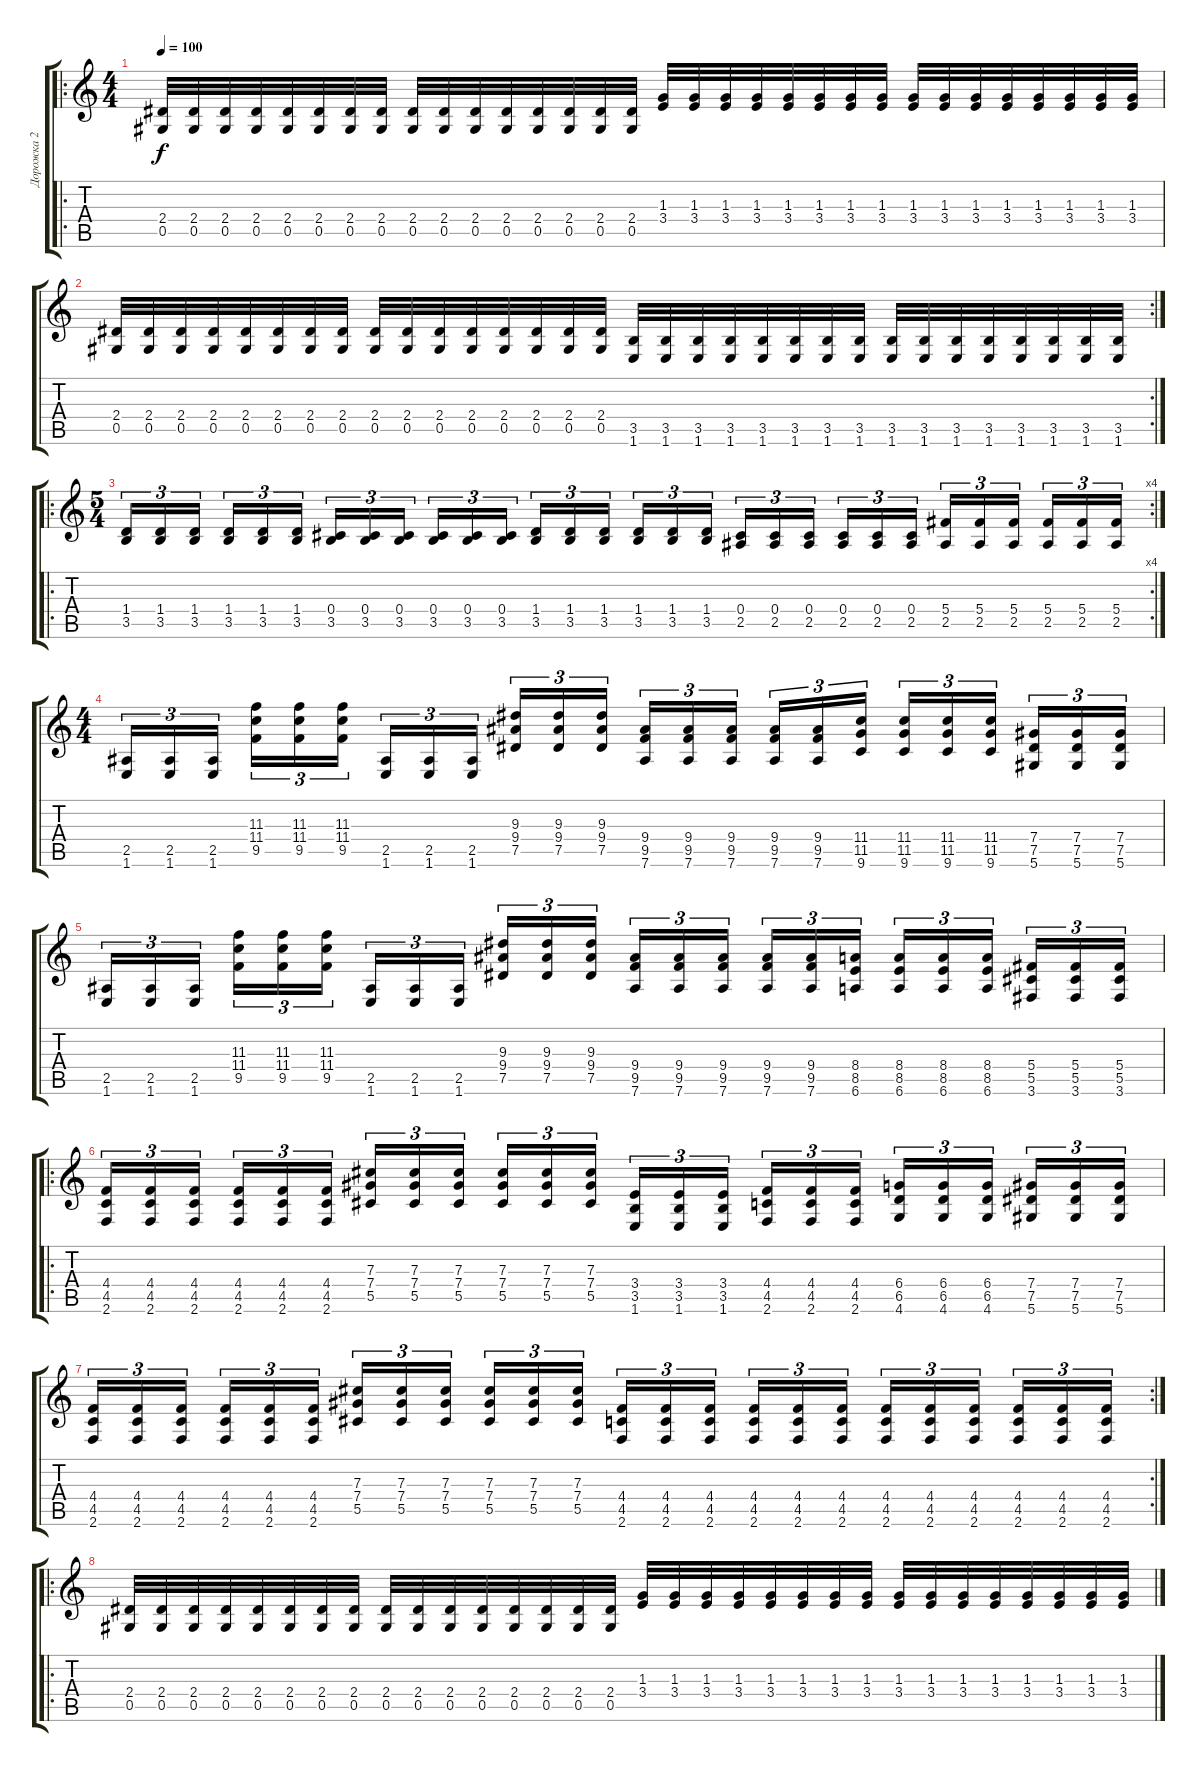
\track ("Дорожка 2" "Дорожка 2") {instrument distortionguitar}
\staff {score tabs}
\tuning (Eb4 Bb3 Gb3 Db3 Ab2 Eb2) {hide}
\ro
\ts (4 4)
\tempo 100
\clef g2
\ks c
(2.4 0.5).32{dy f instrument distortionguitar} (2.4 0.5).32 (2.4 0.5).32 (2.4 0.5).32 (2.4 0.5).32 (2.4 0.5).32 (2.4 0.5).32 (2.4 0.5).32 (2.4 0.5).32 (2.4 0.5).32 (2.4 0.5).32 (2.4 0.5).32 (2.4 0.5).32 (2.4 0.5).32 (2.4 0.5).32 (2.4 0.5).32 (1.3 3.4).32 (1.3 3.4).32 (1.3 3.4).32 (1.3 3.4).32 (1.3 3.4).32 (1.3 3.4).32 (1.3 3.4).32 (1.3 3.4).32 (1.3 3.4).32 (1.3 3.4).32 (1.3 3.4).32 (1.3 3.4).32 (1.3 3.4).32 (1.3 3.4).32 (1.3 3.4).32 (1.3 3.4).32 |
\rc 2
(2.4 0.5).32 (2.4 0.5).32 (2.4 0.5).32 (2.4 0.5).32 (2.4 0.5).32 (2.4 0.5).32 (2.4 0.5).32 (2.4 0.5).32 (2.4 0.5).32 (2.4 0.5).32 (2.4 0.5).32 (2.4 0.5).32 (2.4 0.5).32 (2.4 0.5).32 (2.4 0.5).32 (2.4 0.5).32 (3.5 1.6).32 (3.5 1.6).32 (3.5 1.6).32 (3.5 1.6).32 (3.5 1.6).32 (3.5 1.6).32 (3.5 1.6).32 (3.5 1.6).32 (3.5 1.6).32 (3.5 1.6).32 (3.5 1.6).32 (3.5 1.6).32 (3.5 1.6).32 (3.5 1.6).32 (3.5 1.6).32 (3.5 1.6).32 |
\ro
\rc 4
\ts (5 4)
(1.4 3.5).16{tu (3 2)} (1.4 3.5).16{tu (3 2)} (1.4 3.5).16{tu (3 2)} (1.4 3.5).16{tu (3 2)} (1.4 3.5).16{tu (3 2)} (1.4 3.5).16{tu (3 2)} (0.4 3.5).16{tu (3 2)} (0.4 3.5).16{tu (3 2)} (0.4 3.5).16{tu (3 2)} (0.4 3.5).16{tu (3 2)} (0.4 3.5).16{tu (3 2)} (0.4 3.5).16{tu (3 2)} (1.4 3.5).16{tu (3 2)} (1.4 3.5).16{tu (3 2)} (1.4 3.5).16{tu (3 2)} (1.4 3.5).16{tu (3 2)} (1.4 3.5).16{tu (3 2)} (1.4 3.5).16{tu (3 2)} (0.4 2.5).16{tu (3 2)} (0.4 2.5).16{tu (3 2)} (0.4 2.5).16{tu (3 2)} (0.4 2.5).16{tu (3 2)} (0.4 2.5).16{tu (3 2)} (0.4 2.5).16{tu (3 2)} (5.4 2.5).16{tu (3 2)} (5.4 2.5).16{tu (3 2)} (5.4 2.5).16{tu (3 2)} (5.4 2.5).16{tu (3 2)} (5.4 2.5).16{tu (3 2)} (5.4 2.5).16{tu (3 2)} |
\ts (4 4)
(2.5 1.6).16{tu (3 2)} (2.5 1.6).16{tu (3 2)} (2.5 1.6).16{tu (3 2)} (11.3 11.4 9.5).16{tu (3 2)} (11.3 11.4 9.5).16{tu (3 2)} (11.3 11.4 9.5).16{tu (3 2)} (2.5 1.6).16{tu (3 2)} (2.5 1.6).16{tu (3 2)} (2.5 1.6).16{tu (3 2)} (9.3 9.4 7.5).16{tu (3 2)} (9.3 9.4 7.5).16{tu (3 2)} (9.3 9.4 7.5).16{tu (3 2)} (9.4 9.5 7.6).16{tu (3 2)} (9.4 9.5 7.6).16{tu (3 2)} (9.4 9.5 7.6).16{tu (3 2)} (9.4 9.5 7.6).16{tu (3 2)} (9.4 9.5 7.6).16{tu (3 2)} (11.4 11.5 9.6).16{tu (3 2)} (11.4 11.5 9.6).16{tu (3 2)} (11.4 11.5 9.6).16{tu (3 2)} (11.4 11.5 9.6).16{tu (3 2)} (7.4 7.5 5.6).16{tu (3 2)} (7.4 7.5 5.6).16{tu (3 2)} (7.4 7.5 5.6).16{tu (3 2)} |
(2.5 1.6).16{tu (3 2)} (2.5 1.6).16{tu (3 2)} (2.5 1.6).16{tu (3 2)} (11.3 11.4 9.5).16{tu (3 2)} (11.3 11.4 9.5).16{tu (3 2)} (11.3 11.4 9.5).16{tu (3 2)} (2.5 1.6).16{tu (3 2)} (2.5 1.6).16{tu (3 2)} (2.5 1.6).16{tu (3 2)} (9.3 9.4 7.5).16{tu (3 2)} (9.3 9.4 7.5).16{tu (3 2)} (9.3 9.4 7.5).16{tu (3 2)} (9.4 9.5 7.6).16{tu (3 2)} (9.4 9.5 7.6).16{tu (3 2)} (9.4 9.5 7.6).16{tu (3 2)} (9.4 9.5 7.6).16{tu (3 2)} (9.4 9.5 7.6).16{tu (3 2)} (8.4 8.5 6.6).16{tu (3 2)} (8.4 8.5 6.6).16{tu (3 2)} (8.4 8.5 6.6).16{tu (3 2)} (8.4 8.5 6.6).16{tu (3 2)} (5.4 5.5 3.6).16{tu (3 2)} (5.4 5.5 3.6).16{tu (3 2)} (5.4 5.5 3.6).16{tu (3 2)} |
\ro
(4.4 4.5 2.6).16{tu (3 2)} (4.4 4.5 2.6).16{tu (3 2)} (4.4 4.5 2.6).16{tu (3 2)} (4.4 4.5 2.6).16{tu (3 2)} (4.4 4.5 2.6).16{tu (3 2)} (4.4 4.5 2.6).16{tu (3 2)} (7.3 7.4 5.5).16{tu (3 2)} (7.3 7.4 5.5).16{tu (3 2)} (7.3 7.4 5.5).16{tu (3 2)} (7.3 7.4 5.5).16{tu (3 2)} (7.3 7.4 5.5).16{tu (3 2)} (7.3 7.4 5.5).16{tu (3 2)} (3.4 3.5 1.6).16{tu (3 2)} (3.4 3.5 1.6).16{tu (3 2)} (3.4 3.5 1.6).16{tu (3 2)} (4.4 4.5 2.6).16{tu (3 2)} (4.4 4.5 2.6).16{tu (3 2)} (4.4 4.5 2.6).16{tu (3 2)} (6.4 6.5 4.6).16{tu (3 2)} (6.4 6.5 4.6).16{tu (3 2)} (6.4 6.5 4.6).16{tu (3 2)} (7.4 7.5 5.6).16{tu (3 2)} (7.4 7.5 5.6).16{tu (3 2)} (7.4 7.5 5.6).16{tu (3 2)} |
\rc 2
(4.4 4.5 2.6).16{tu (3 2)} (4.4 4.5 2.6).16{tu (3 2)} (4.4 4.5 2.6).16{tu (3 2)} (4.4 4.5 2.6).16{tu (3 2)} (4.4 4.5 2.6).16{tu (3 2)} (4.4 4.5 2.6).16{tu (3 2)} (7.3 7.4 5.5).16{tu (3 2)} (7.3 7.4 5.5).16{tu (3 2)} (7.3 7.4 5.5).16{tu (3 2)} (7.3 7.4 5.5).16{tu (3 2)} (7.3 7.4 5.5).16{tu (3 2)} (7.3 7.4 5.5).16{tu (3 2)} (4.4 4.5 2.6).16{tu (3 2)} (4.4 4.5 2.6).16{tu (3 2)} (4.4 4.5 2.6).16{tu (3 2)} (4.4 4.5 2.6).16{tu (3 2)} (4.4 4.5 2.6).16{tu (3 2)} (4.4 4.5 2.6).16{tu (3 2)} (4.4 4.5 2.6).16{tu (3 2)} (4.4 4.5 2.6).16{tu (3 2)} (4.4 4.5 2.6).16{tu (3 2)} (4.4 4.5 2.6).16{tu (3 2)} (4.4 4.5 2.6).16{tu (3 2)} (4.4 4.5 2.6).16{tu (3 2)} |
\ro
(2.4 0.5).32 (2.4 0.5).32 (2.4 0.5).32 (2.4 0.5).32 (2.4 0.5).32 (2.4 0.5).32 (2.4 0.5).32 (2.4 0.5).32 (2.4 0.5).32 (2.4 0.5).32 (2.4 0.5).32 (2.4 0.5).32 (2.4 0.5).32 (2.4 0.5).32 (2.4 0.5).32 (2.4 0.5).32 (1.3 3.4).32 (1.3 3.4).32 (1.3 3.4).32 (1.3 3.4).32 (1.3 3.4).32 (1.3 3.4).32 (1.3 3.4).32 (1.3 3.4).32 (1.3 3.4).32 (1.3 3.4).32 (1.3 3.4).32 (1.3 3.4).32 (1.3 3.4).32 (1.3 3.4).32 (1.3 3.4).32 (1.3 3.4).32
